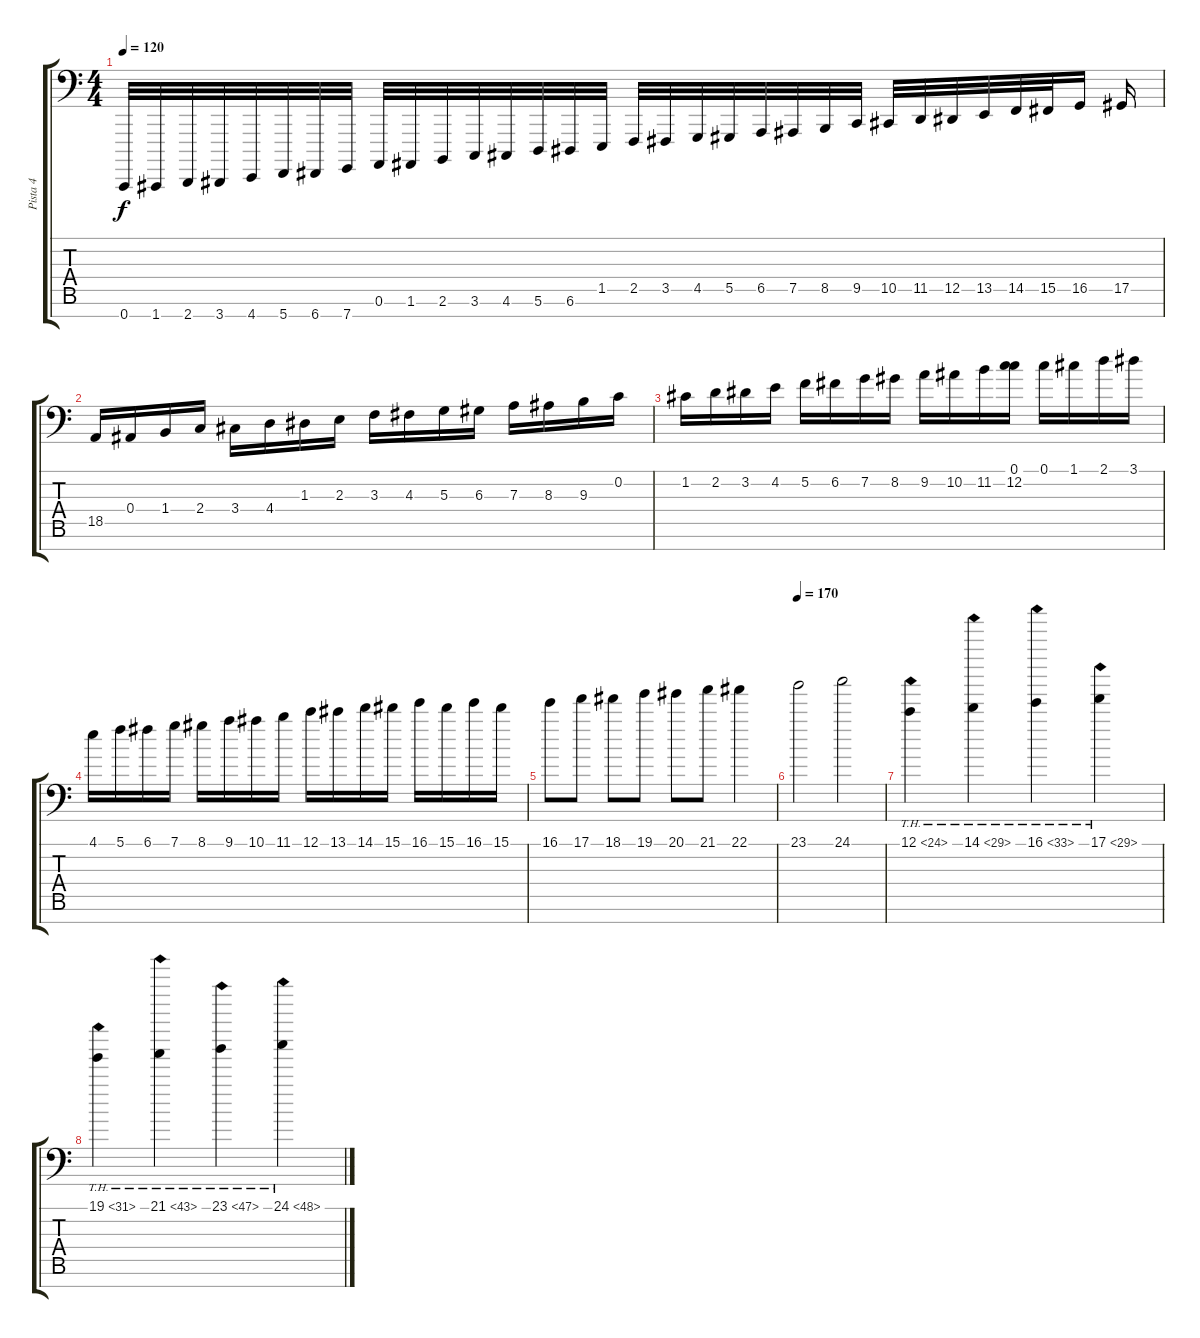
\track ("Pista 4" "Pista 4") {instrument lead2sawtooth}
\staff {score tabs}
\tuning (C5 C4 D3 Bb2 Eb1 A0 C0) {hide}
\ts (4 4)
\tempo 120
\clef f4
\ks c
0.7.32{dy f} 1.7.32 2.7.32 3.7.32 4.7.32 5.7.32 6.7.32 7.7.32 0.6.32 1.6.32 2.6.32 3.6.32 4.6.32 5.6.32 6.6.32 1.5.32 2.5.32 3.5.32 4.5.32 5.5.32 6.5.32 7.5.32 8.5.32 9.5.32 10.5.32 11.5.32 12.5.32 13.5.32 14.5.32 15.5.32 16.5.16 17.5.16 |
18.5.16 0.4.16 1.4.16 2.4.16 3.4.16 4.4.16 1.3.16 2.3.16 3.3.16 4.3.16 5.3.16 6.3.16 7.3.16 8.3.16 9.3.16 0.2.16 |
1.2.16 2.2.16 3.2.16 4.2.16 5.2.16 6.2.16 7.2.16 8.2.16 9.2.16 10.2.16 11.2.16 (0.1 12.2).16 0.1.16 1.1.16 2.1.16 3.1.16 |
4.1.16 5.1.16 6.1.16 7.1.16 8.1.16 9.1.16 10.1.16 11.1.16 12.1.16 13.1.16 14.1.16 15.1.16 16.1.16 15.1.16 16.1.16 15.1.16 |
16.1.8 17.1.8 18.1.8 19.1.8 20.1.8 21.1.8 22.1.4 |
\tempo 170
23.1.2 24.1.2 |
12.1{th 12}.4 14.1{th 15}.4 16.1{th 17}.4 17.1{th 12}.4 |
19.1{th 12}.4 21.1{th 22}.4 23.1{th 24}.4 24.1{th 24}.4
